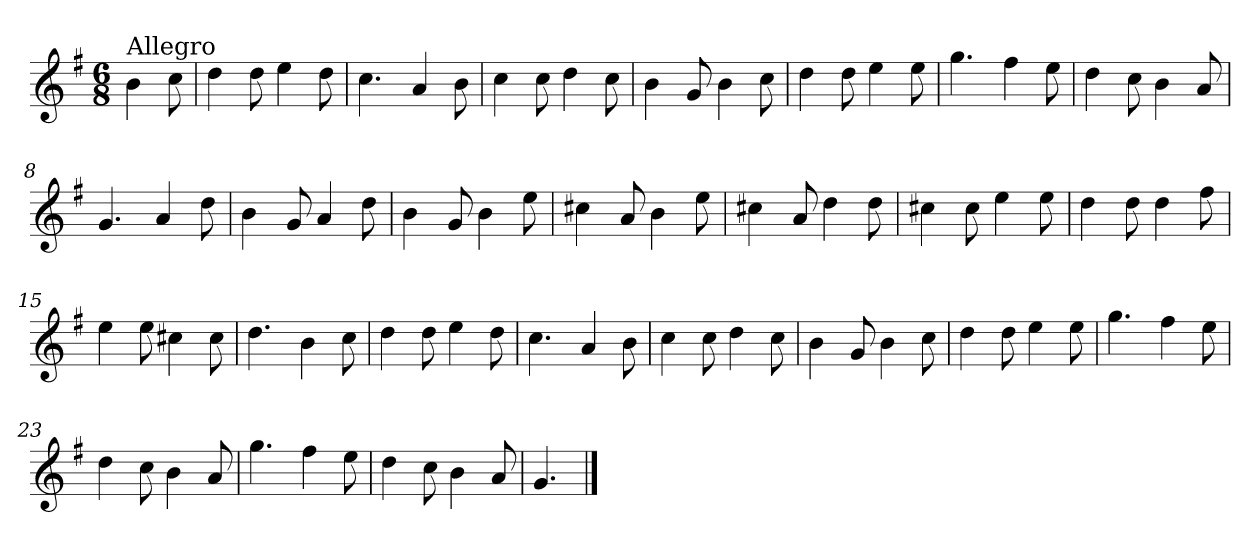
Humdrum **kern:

**kern
*part1
*staff1
*clefG2
*k[f#]
*G:
*M6/8
=
!LO:TX:a:t=Allegro
4b\
8cc\
=1
4dd\
8dd\
4ee\
8dd\
=2
4.cc\
4a/
8b\
=3
4cc\
8cc\
4dd\
8cc\
=4
4b\
8g/
4b\
8cc\
=5
4dd\
8dd\
4ee\
8ee\
!!LO:LB:g=z
=6
4.gg\
4ff#\
8ee\
=7
4dd\
8cc\
4b\
8a/
=8
4.g/
4a/
8dd\
=9
4b\
8g/
4a/
8dd\
=10
4b\
8g/
4b\
8ee\
=11
4cc#X\
8a/
4b\
8ee\
!!LO:LB:g=z
=12
4cc#X\
8a/
4dd\
8dd\
=13
4cc#X\
8cc#\
4ee\
8ee\
=14
4dd\
8dd\
4dd\
8ff#\
=15
4ee\
8ee\
4cc#X\
8cc#\
=16
4.dd\
4b\
8cc\
=17
4dd\
8dd\
4ee\
8dd\
!!LO:LB:g=z
=18
4.cc\
4a/
8b\
=19
4cc\
8cc\
4dd\
8cc\
=20
4b\
8g/
4b\
8cc\
=21
4dd\
8dd\
4ee\
8ee\
=22
4.gg\
4ff#\
8ee\
=23
4dd\
8cc\
4b\
8a/
=24
4.gg\
4ff#\
8ee\
!!LO:LB:g=z
=25
4dd\
8cc\
4b\
8a/
=26
4.g/
==
*-
